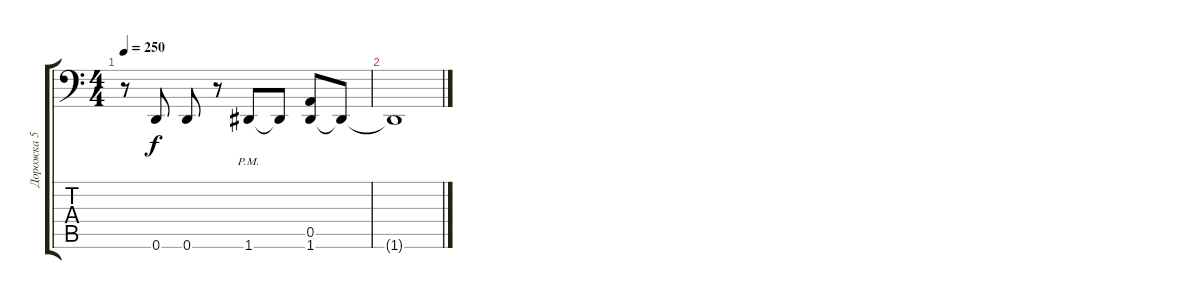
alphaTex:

\track ("Дорожка 5" "Дорожка 5") {instrument electricbasspick}
\staff {score tabs}
\tuning (E4 B3 G3 D2 A1 D1) {hide}
\ts (4 4)
\tempo 250
\clef f4
\ks c
r.8{dy f} 0.6.8 0.6.8 r.8 1.6{pm}.8 1.6{t}.8 (0.5 1.6).8 1.6{t}.8 |
1.6{t}.1
